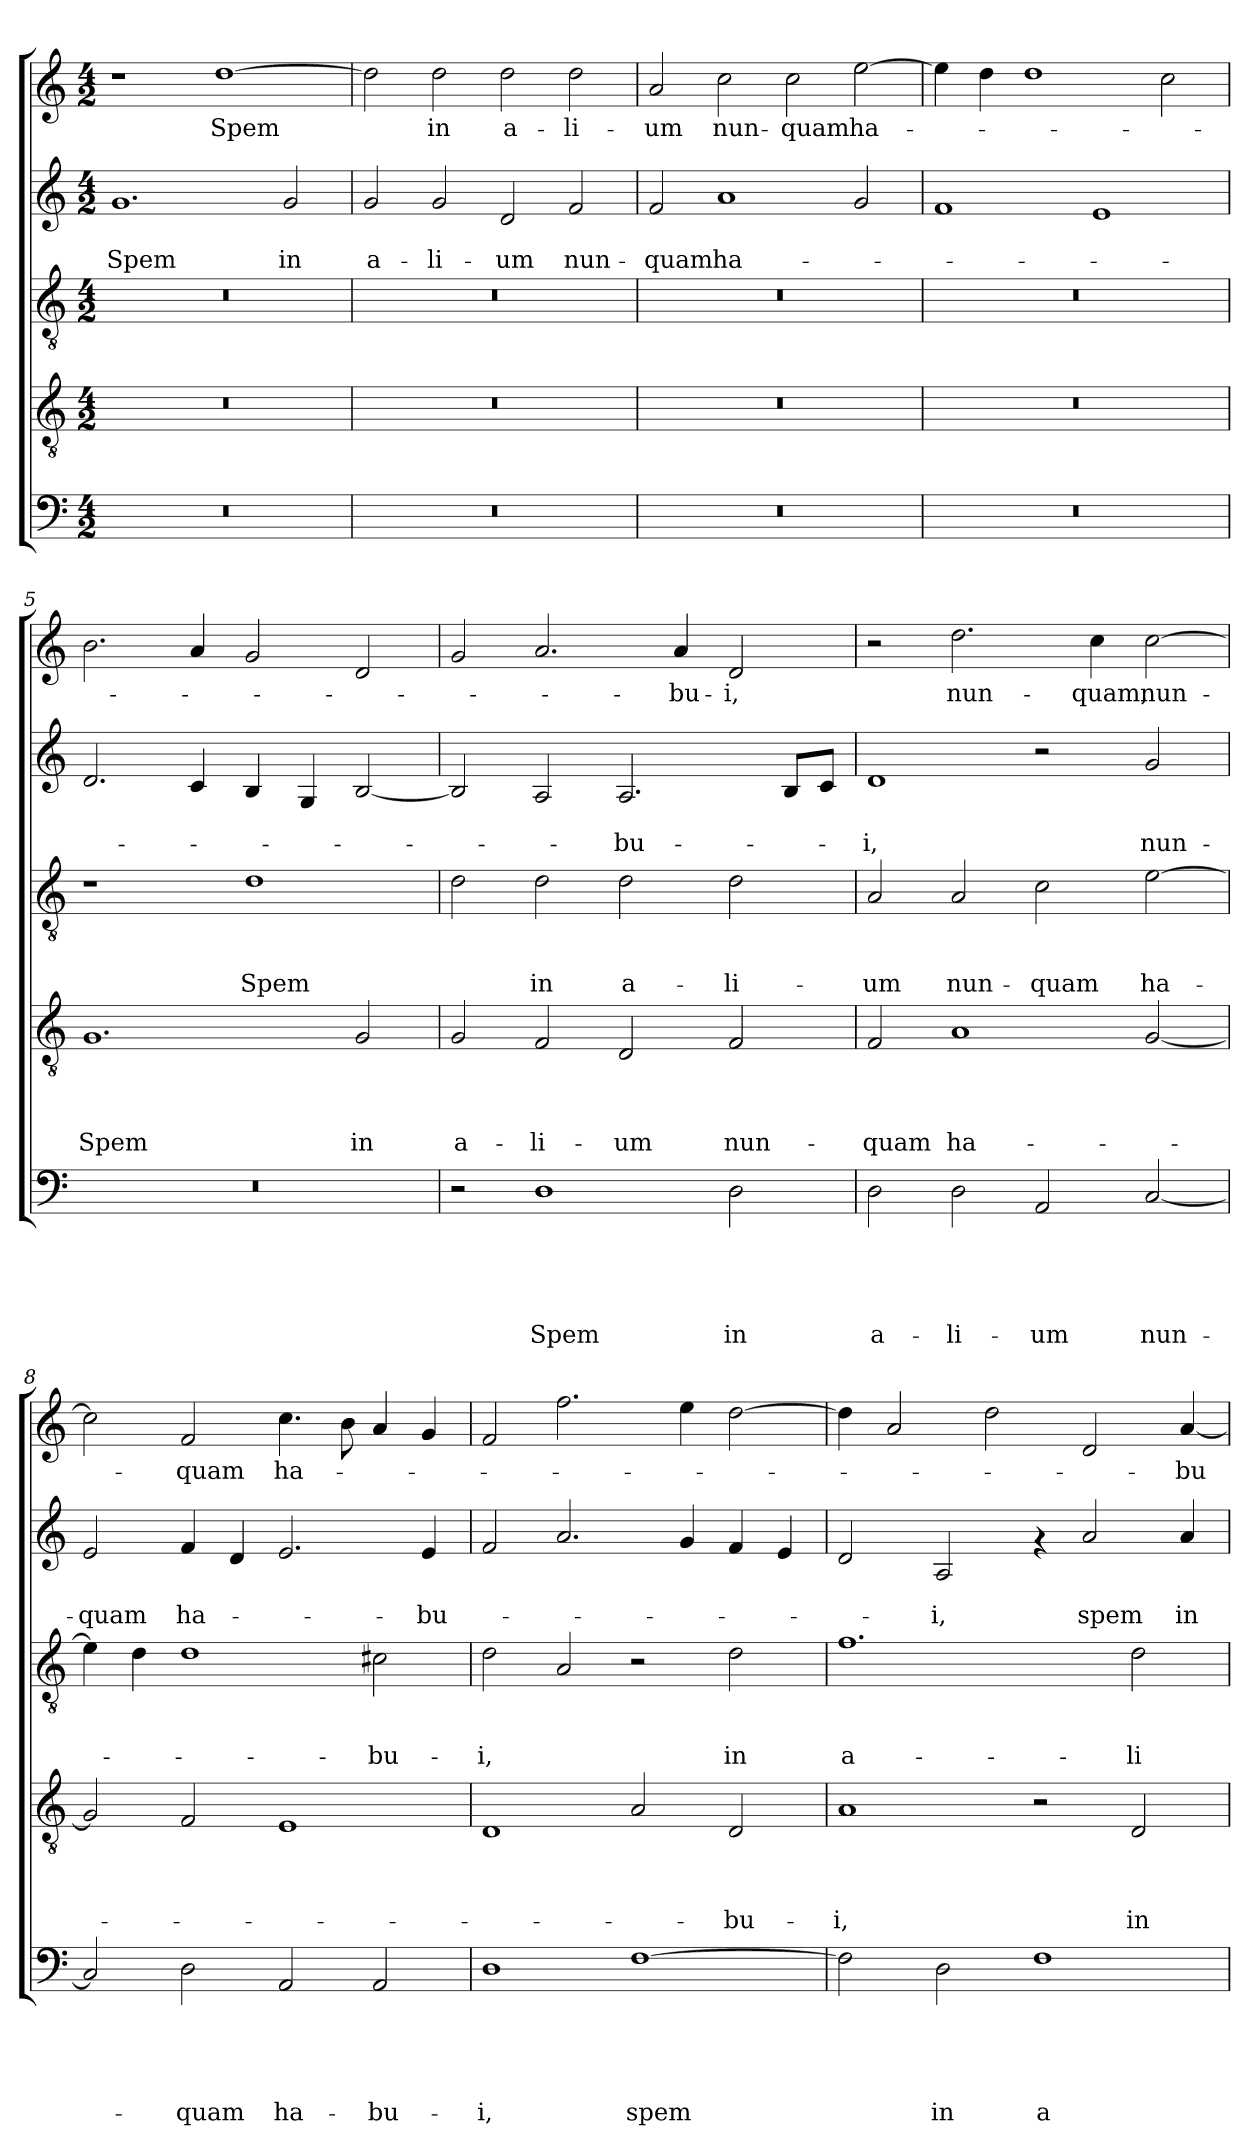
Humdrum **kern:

**kern	**text	**text	**text	**text	**text	**kern	**text	**text	**text	**text	**kern	**text	**text	**text	**kern	**text	**text	**kern	**text
*part5	*part5	*part5	*part5	*part5	*part5	*part4	*part4	*part4	*part4	*part4	*part3	*part3	*part3	*part3	*part2	*part2	*part2	*part1	*part1
*staff5	*staff5	*staff5	*staff5	*staff5	*staff5	*staff4	*staff4	*staff4	*staff4	*staff4	*staff3	*staff3	*staff3	*staff3	*staff2	*staff2	*staff2	*staff1	*staff1
*clefF4	*	*	*	*	*	*clefGv2	*	*	*	*	*clefGv2	*	*	*	*clefG2	*	*	*clefG2	*
*k[]	*	*	*	*	*	*k[]	*	*	*	*	*k[]	*	*	*	*k[]	*	*	*k[]	*
*C:	*	*	*	*	*	*C:	*	*	*	*	*C:	*	*	*	*C:	*	*	*C:	*
*M4/2	*	*	*	*	*	*M4/2	*	*	*	*	*M4/2	*	*	*	*M4/2	*	*	*M4/2	*
=1	=1	=1	=1	=1	=1	=1	=1	=1	=1	=1	=1	=1	=1	=1	=1	=1	=1	=1	=1
!	!	!	!	!	!	!	!	!	!	!	!	!	!	!	!	!	!LO:LY:b	!	!
0r	.	.	.	.	.	0r	.	.	.	.	0r	.	.	.	1.g	.	Spem	1r	.
!	!	!	!	!	!	!	!	!	!	!	!	!	!	!	!	!	!	!	!LO:LY:b
.	.	.	.	.	.	.	.	.	.	.	.	.	.	.	.	.	.	[>1dd	Spem
!	!	!	!	!	!	!	!	!	!	!	!	!	!	!	!	!	!LO:LY:b	!	!
.	.	.	.	.	.	.	.	.	.	.	.	.	.	.	2g/	.	in	.	.
=2	=2	=2	=2	=2	=2	=2	=2	=2	=2	=2	=2	=2	=2	=2	=2	=2	=2	=2	=2
!	!	!	!	!	!	!	!	!	!	!	!	!	!	!	!	!	!LO:LY:b	!	!
0r	.	.	.	.	.	0r	.	.	.	.	0r	.	.	.	2g/	.	a-	2dd\]	.
!	!	!	!	!	!	!	!	!	!	!	!	!	!	!	!	!	!LO:LY:b	!	!LO:LY:b
.	.	.	.	.	.	.	.	.	.	.	.	.	.	.	2g/	.	-li-	2dd\	in
!	!	!	!	!	!	!	!	!	!	!	!	!	!	!	!	!	!LO:LY:b	!	!LO:LY:b
.	.	.	.	.	.	.	.	.	.	.	.	.	.	.	2d/	.	-um	2dd\	a-
!	!	!	!	!	!	!	!	!	!	!	!	!	!	!	!	!	!LO:LY:b	!	!LO:LY:b
.	.	.	.	.	.	.	.	.	.	.	.	.	.	.	2f/	.	nun-	2dd\	-li-
=3	=3	=3	=3	=3	=3	=3	=3	=3	=3	=3	=3	=3	=3	=3	=3	=3	=3	=3	=3
!	!	!	!	!	!	!	!	!	!	!	!	!	!	!	!	!	!LO:LY:b	!	!LO:LY:b
0r	.	.	.	.	.	0r	.	.	.	.	0r	.	.	.	2f/	.	-quam	2a/	-um
!	!	!	!	!	!	!	!	!	!	!	!	!	!	!	!	!	!LO:LY:b	!	!LO:LY:b
.	.	.	.	.	.	.	.	.	.	.	.	.	.	.	1a	.	ha-	2cc\	nun-
!	!	!	!	!	!	!	!	!	!	!	!	!	!	!	!	!	!	!	!LO:LY:b
.	.	.	.	.	.	.	.	.	.	.	.	.	.	.	.	.	.	2cc\	-quam
!	!	!	!	!	!	!	!	!	!	!	!	!	!	!	!	!	!	!	!LO:LY:b
.	.	.	.	.	.	.	.	.	.	.	.	.	.	.	2g/	.	.	[>2ee\	ha-
=4	=4	=4	=4	=4	=4	=4	=4	=4	=4	=4	=4	=4	=4	=4	=4	=4	=4	=4	=4
0r	.	.	.	.	.	0r	.	.	.	.	0r	.	.	.	1f	.	.	4ee\]	.
.	.	.	.	.	.	.	.	.	.	.	.	.	.	.	.	.	.	4dd\	.
.	.	.	.	.	.	.	.	.	.	.	.	.	.	.	.	.	.	1dd	.
.	.	.	.	.	.	.	.	.	.	.	.	.	.	.	1e	.	.	.	.
.	.	.	.	.	.	.	.	.	.	.	.	.	.	.	.	.	.	2cc\	.
=5	=5	=5	=5	=5	=5	=5	=5	=5	=5	=5	=5	=5	=5	=5	=5	=5	=5	=5	=5
!	!	!	!	!	!	!	!	!	!	!LO:LY:b	!	!	!	!	!	!	!	!	!
0r	.	.	.	.	.	1.G	.	.	.	Spem	1r	.	.	.	2.d/	.	.	2.b\	.
.	.	.	.	.	.	.	.	.	.	.	.	.	.	.	4c/	.	.	4a/	.
!	!	!	!	!	!	!	!	!	!	!	!	!	!	!LO:LY:b	!	!	!	!	!
.	.	.	.	.	.	.	.	.	.	.	1d	.	.	Spem	4B/	.	.	2g/	.
.	.	.	.	.	.	.	.	.	.	.	.	.	.	.	4G/	.	.	.	.
!	!	!	!	!	!	!	!	!	!	!LO:LY:b	!	!	!	!	!	!	!	!	!
.	.	.	.	.	.	2G/	.	.	.	in	.	.	.	.	[<2B/	.	.	2d/	.
=6	=6	=6	=6	=6	=6	=6	=6	=6	=6	=6	=6	=6	=6	=6	=6	=6	=6	=6	=6
!	!	!	!	!	!	!	!	!	!	!LO:LY:b	!	!	!	!	!	!	!	!	!
2r	.	.	.	.	.	2G/	.	.	.	a-	2d\	.	.	.	2B/]	.	.	2g/	.
!	!	!	!	!	!LO:LY:b	!	!	!	!	!LO:LY:b	!	!	!	!LO:LY:b	!	!	!	!	!
1D	.	.	.	.	Spem	2F/	.	.	.	-li-	2d\	.	.	in	2A/	.	.	2.a/	.
!	!	!	!	!	!	!	!	!	!	!LO:LY:b	!	!	!	!LO:LY:b	!	!	!LO:LY:b	!	!
.	.	.	.	.	.	2D/	.	.	.	-um	2d\	.	.	a-	2.A/	.	-bu-	.	.
!	!	!	!	!	!	!	!	!	!	!	!	!	!	!	!	!	!	!	!LO:LY:b
.	.	.	.	.	.	.	.	.	.	.	.	.	.	.	.	.	.	4a/	-bu-
!	!	!	!	!	!LO:LY:b	!	!	!	!	!LO:LY:b	!	!	!	!LO:LY:b	!	!	!	!	!LO:LY:b
2D\	.	.	.	.	in	2F/	.	.	.	nun-	2d\	.	.	-li-	.	.	.	2d/	-i,
.	.	.	.	.	.	.	.	.	.	.	.	.	.	.	8B/L	.	.	.	.
.	.	.	.	.	.	.	.	.	.	.	.	.	.	.	8c/J	.	.	.	.
!!LO:LB:g=z
=7	=7	=7	=7	=7	=7	=7	=7	=7	=7	=7	=7	=7	=7	=7	=7	=7	=7	=7	=7
!	!	!	!	!	!LO:LY:b	!	!	!	!	!LO:LY:b	!	!	!	!LO:LY:b	!	!	!LO:LY:b	!	!
2D\	.	.	.	.	a-	2F/	.	.	.	-quam	2A/	.	.	-um	1d	.	-i,	2r	.
!	!	!	!	!	!LO:LY:b	!	!	!	!	!LO:LY:b	!	!	!	!LO:LY:b	!	!	!	!	!LO:LY:b
2D\	.	.	.	.	-li-	1A	.	.	.	ha-	2A/	.	.	nun-	.	.	.	2.dd\	nun-
!	!	!	!	!	!LO:LY:b	!	!	!	!	!	!	!	!	!LO:LY:b	!	!	!	!	!
2AA/	.	.	.	.	-um	.	.	.	.	.	2c\	.	.	-quam	2r	.	.	.	.
!	!	!	!	!	!	!	!	!	!	!	!	!	!	!	!	!	!	!	!LO:LY:b
.	.	.	.	.	.	.	.	.	.	.	.	.	.	.	.	.	.	4cc\	-quam,
!	!	!	!	!	!LO:LY:b	!	!	!	!	!	!	!	!	!LO:LY:b	!	!	!LO:LY:b	!	!LO:LY:b
[<2C/	.	.	.	.	nun-	[<2G/	.	.	.	.	[>2e\	.	.	ha-	2g/	.	nun-	[>2cc\	nun-
=8	=8	=8	=8	=8	=8	=8	=8	=8	=8	=8	=8	=8	=8	=8	=8	=8	=8	=8	=8
!	!	!	!	!	!	!	!	!	!	!	!	!	!	!	!	!	!LO:LY:b	!	!
2C/]	.	.	.	.	.	2G/]	.	.	.	.	4e\]	.	.	.	2e/	.	-quam	2cc\]	.
.	.	.	.	.	.	.	.	.	.	.	4d\	.	.	.	.	.	.	.	.
!	!	!	!	!	!LO:LY:b	!	!	!	!	!	!	!	!	!	!	!	!LO:LY:b	!	!LO:LY:b
2D\	.	.	.	.	-quam	2F/	.	.	.	.	1d	.	.	.	4f/	.	ha-	2f/	-quam
.	.	.	.	.	.	.	.	.	.	.	.	.	.	.	4d/	.	.	.	.
!	!	!	!	!	!LO:LY:b	!	!	!	!	!	!	!	!	!	!	!	!	!	!LO:LY:b
2AA/	.	.	.	.	ha-	1E	.	.	.	.	.	.	.	.	2.e/	.	.	4.cc\	ha-
.	.	.	.	.	.	.	.	.	.	.	.	.	.	.	.	.	.	8b\	.
!	!	!	!	!	!LO:LY:b	!	!	!	!	!	!	!	!	!LO:LY:b	!	!	!	!	!
2AA/	.	.	.	.	-bu-	.	.	.	.	.	2c#X\	.	.	-bu-	.	.	.	4a/	.
!	!	!	!	!	!	!	!	!	!	!	!	!	!	!	!	!	!LO:LY:b	!	!
.	.	.	.	.	.	.	.	.	.	.	.	.	.	.	4e/	.	-bu-	4g/	.
=9	=9	=9	=9	=9	=9	=9	=9	=9	=9	=9	=9	=9	=9	=9	=9	=9	=9	=9	=9
!	!	!	!	!	!LO:LY:b	!	!	!	!	!	!	!	!	!LO:LY:b	!	!	!	!	!
1D	.	.	.	.	-i,	1D	.	.	.	.	2d\	.	.	-i,	2f/	.	.	2f/	.
.	.	.	.	.	.	.	.	.	.	.	2A/	.	.	.	2.a/	.	.	2.ff\	.
!	!	!	!	!	!LO:LY:b	!	!	!	!	!	!	!	!	!	!	!	!	!	!
[>1F	.	.	.	.	spem	2A/	.	.	.	.	2r	.	.	.	.	.	.	.	.
.	.	.	.	.	.	.	.	.	.	.	.	.	.	.	4g/	.	.	4ee\	.
!	!	!	!	!	!	!	!	!	!	!LO:LY:b	!	!	!	!LO:LY:b	!	!	!	!	!
.	.	.	.	.	.	2D/	.	.	.	-bu-	2d\	.	.	in	4f/	.	.	[>2dd\	.
.	.	.	.	.	.	.	.	.	.	.	.	.	.	.	4e/	.	.	.	.
=10	=10	=10	=10	=10	=10	=10	=10	=10	=10	=10	=10	=10	=10	=10	=10	=10	=10	=10	=10
!	!	!	!	!	!	!	!	!	!	!LO:LY:b	!	!	!	!LO:LY:b	!	!	!	!	!
2F\]	.	.	.	.	.	1A	.	.	.	-i,	1.f	.	.	a-	2d/	.	.	4dd\]	.
.	.	.	.	.	.	.	.	.	.	.	.	.	.	.	.	.	.	2a/	.
!	!	!	!	!	!LO:LY:b	!	!	!	!	!	!	!	!	!	!	!	!LO:LY:b	!	!
2D\	.	.	.	.	in	.	.	.	.	.	.	.	.	.	2A/	.	-i,	.	.
.	.	.	.	.	.	.	.	.	.	.	.	.	.	.	.	.	.	2dd\	.
!	!	!	!	!	!LO:LY:b	!	!	!	!	!	!	!	!	!	!	!	!	!	!
1F	.	.	.	.	a-	2r	.	.	.	.	.	.	.	.	4rf	.	.	.	.
!	!	!	!	!	!	!	!	!	!	!	!	!	!	!	!	!	!LO:LY:b	!	!
.	.	.	.	.	.	.	.	.	.	.	.	.	.	.	2a/	.	spem	2d/	.
!	!	!	!	!	!	!	!	!	!	!LO:LY:b	!	!	!	!LO:LY:b	!	!	!	!	!
.	.	.	.	.	.	2D/	.	.	.	in	2d\	.	.	-li-	.	.	.	.	.
!	!	!	!	!	!	!	!	!	!	!	!	!	!	!	!	!	!LO:LY:b	!	!LO:LY:b
.	.	.	.	.	.	.	.	.	.	.	.	.	.	.	4a/	.	in	[<4a/	-bu-
=	=	=	=	=	=	=	=	=	=	=	=	=	=	=	=	=	=	=	=
*-	*-	*-	*-	*-	*-	*-	*-	*-	*-	*-	*-	*-	*-	*-	*-	*-	*-	*-	*-
